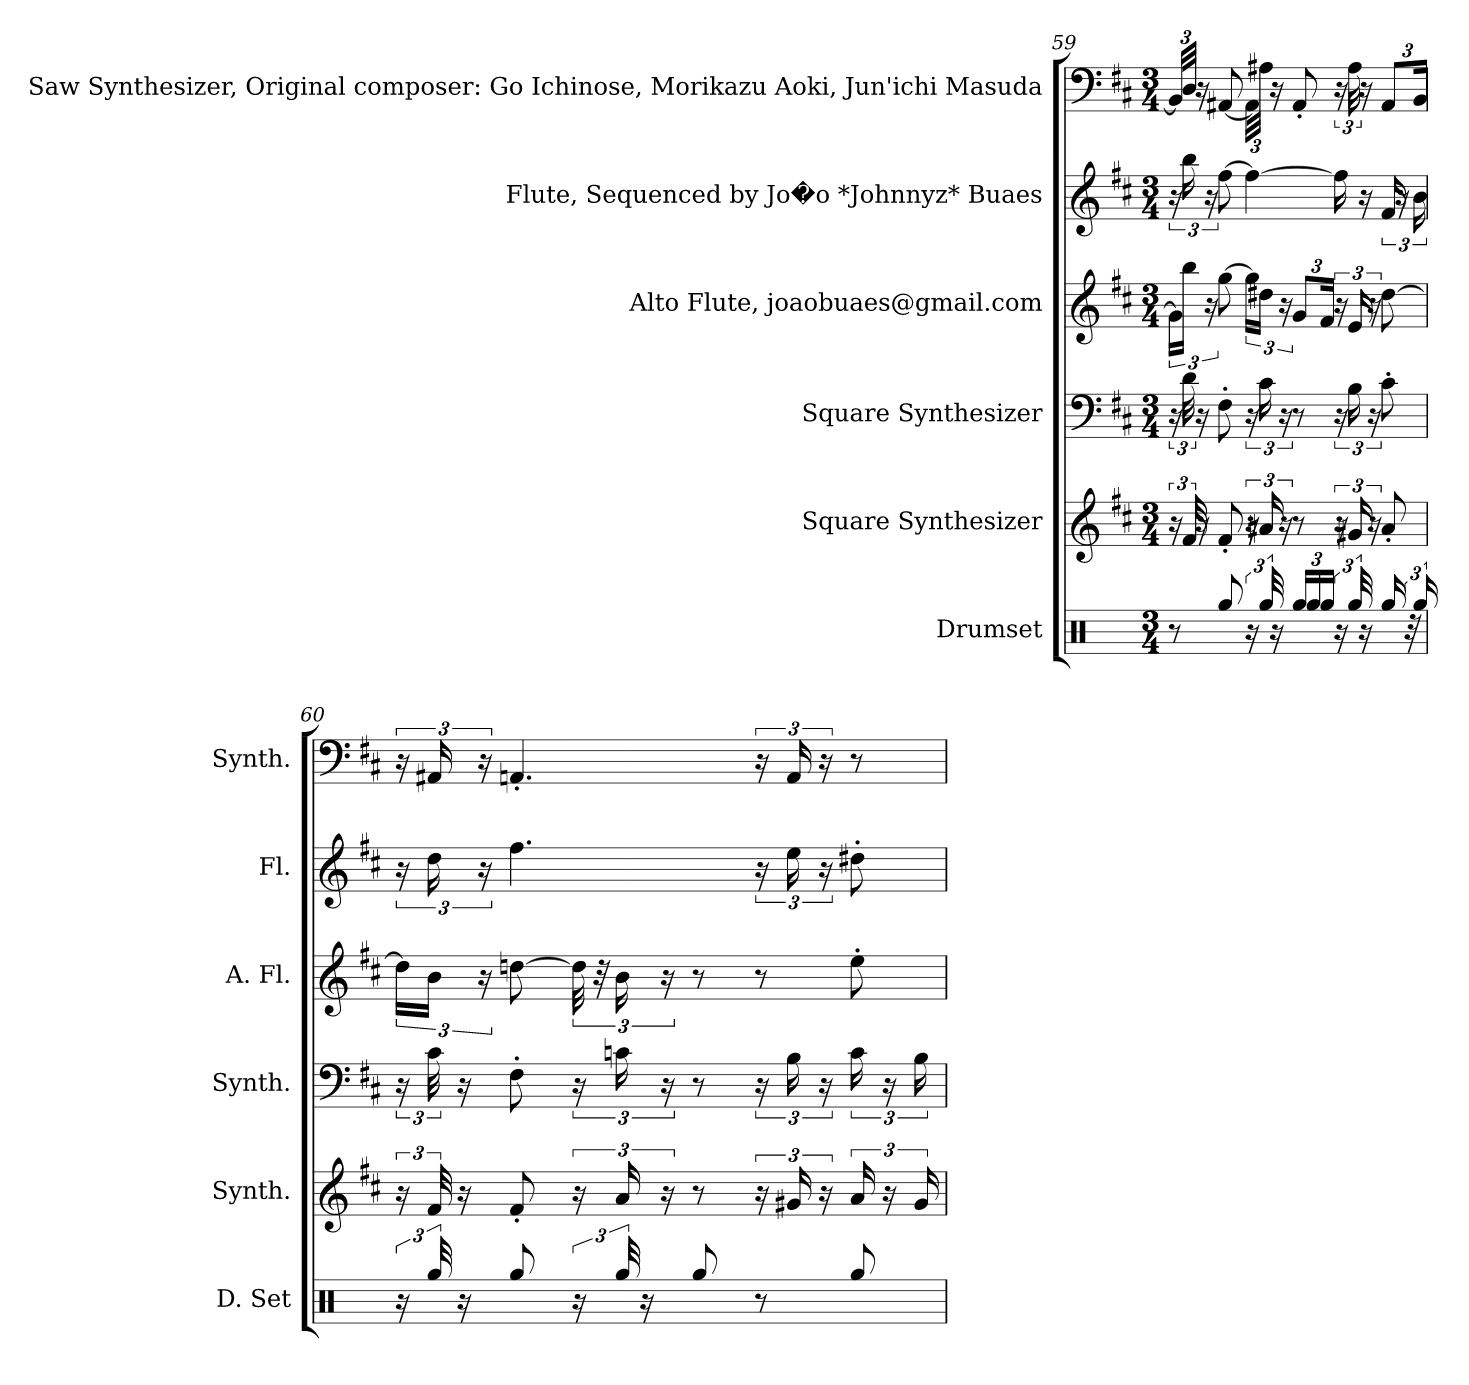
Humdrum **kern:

**kern	**kern	**kern	**kern	**kern	**kern
*part6	*part5	*part4	*part3	*part2	*part1
*staff6	*staff5	*staff4	*staff3	*staff2	*staff1
*I"Drumset	*I"Square Synthesizer	*I"Square Synthesizer	*I"Alto Flute, joaobuaes@gmail.com	*I"Flute, Sequenced by Jo�o *Johnnyz* Buaes	*I"Saw Synthesizer, Original composer: Go Ichinose, Morikazu Aoki, Jun'ichi Masuda
*I'D. Set	*I'Synth.	*I'Synth.	*I'A. Fl.	*I'Fl.	*I'Synth.
!!LO:LB:g=z
*clefX	*clefG2	*clefF4	*clefG2	*clefG2	*clefF4
*	*	*	*ITrd3c5	*	*
*k[]	*k[f#c#]	*k[f#c#]	*k[f#c#g#]	*k[f#c#]	*k[f#c#]
*M3/4	*M3/4	*M3/4	*M3/4	*M3/4	*M3/4
*	*	*	*	*	*Xbrackettup
=59	=59	=59	=59	=59	=59
8r	24r	24r	24d\LL]	24r	24BB/LL]
.	48f#/	48d\	24ff#\JJ	24bb\	48D/JJk
.	16r	16r	.	.	16r
.	.	.	24r	24r	.
8Rgg/	8f#'/	8F#'\	[8dd\	[8ff#\	[8AA#X/
24r	24r	24r	24dd\LL]	4ff#\_	24AA#\LL]
48Rgg/	24a#X/	24c#\	24a#X\JJ	.	48A#X\JJk
16r	.	.	.	.	16r
.	24r	24r	24r	.	.
*Xbrackettup	*	*	*Xbrackettup	*	*
24Rgg/LL	8r	8r	12d/L	.	8AA#'/
24Rgg/	.	.	.	.	.
24Rgg/JJ	.	.	24c#/Jk	.	.
*brackettup	*	*	*brackettup	*	*brackettup
24r	24r	24r	24r	16ff#\]	24r
48Rgg/	24g#X/	24B\	24B/	.	48A#\
16r	.	.	.	16r	16r
.	24r	24r	24r	.	.
*	*	*	*	*	*Xbrackettup
16Rgg/	8a#'/	8c#'\	[8a#\	24f#/	12AA#/L
.	.	.	.	24r	.
48r	.	.	.	.	.
24Rgg/	.	.	.	24b\	24BB/Jk
!!LO:PB:g=z
=60	=60	=60	=60	=60	=60
*	*	*	*	*	*brackettup
24r	24r	24r	24a#\LL]	24r	24r
48Rgg/	48f#/	48c#\	24f#\JJ	24dd\	24AA#X/
16r	16r	16r	.	.	.
.	.	.	24r	24r	24r
8Rgg/	8f#'/	8F#'\	[8an\	4.ff#\	4.AAn'/
24r	24r	24r	48a\]	.	.
.	.	.	48r	.	.
48Rgg/	24a/	24cn\	24f#\	.	.
16r	.	.	.	.	.
.	24r	24r	24r	.	.
8Rgg/	8r	8r	8r	.	.
8r	24r	24r	8r	24r	24r
.	24g#X/	24B\	.	24ee\	24AA/
.	24r	24r	.	24r	24r
8Rgg/	24a/	24c\	8b'\	8dd#X'\	8r
.	24r	24r	.	.	.
.	24g#/	24B\	.	.	.
=	=	=	=	=	=
*-	*-	*-	*-	*-	*-
